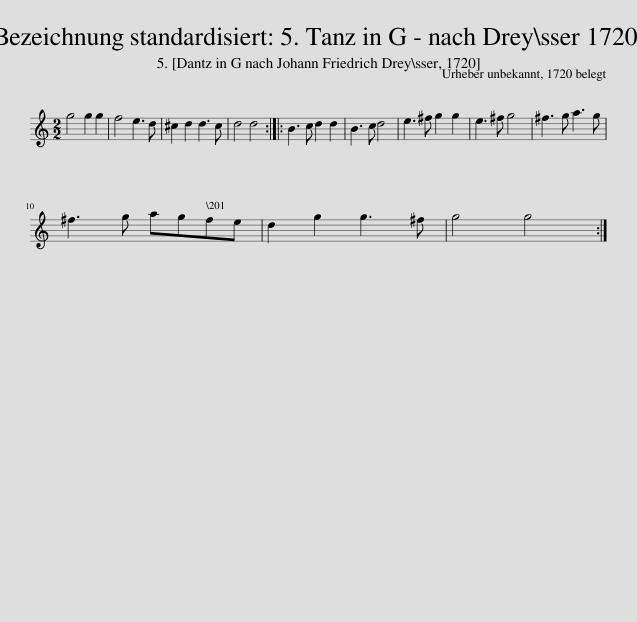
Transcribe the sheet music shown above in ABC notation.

X:1
L:1/8
M:2/2
I:linebreak $
K:C
V:1 treble
V:1
 g4 g2 g2 | f4 e3 d | ^c2 d2 d3 c | d4 d4 :: B3 c d2 d2 | %5
 B3 c d4 | e3 ^f g2 g2 | e3 ^f g4 | ^f3 g a3 g |$ ^f3 g agfe | %10
 d2 g2 g3 ^f | g4 g4 :| %12
